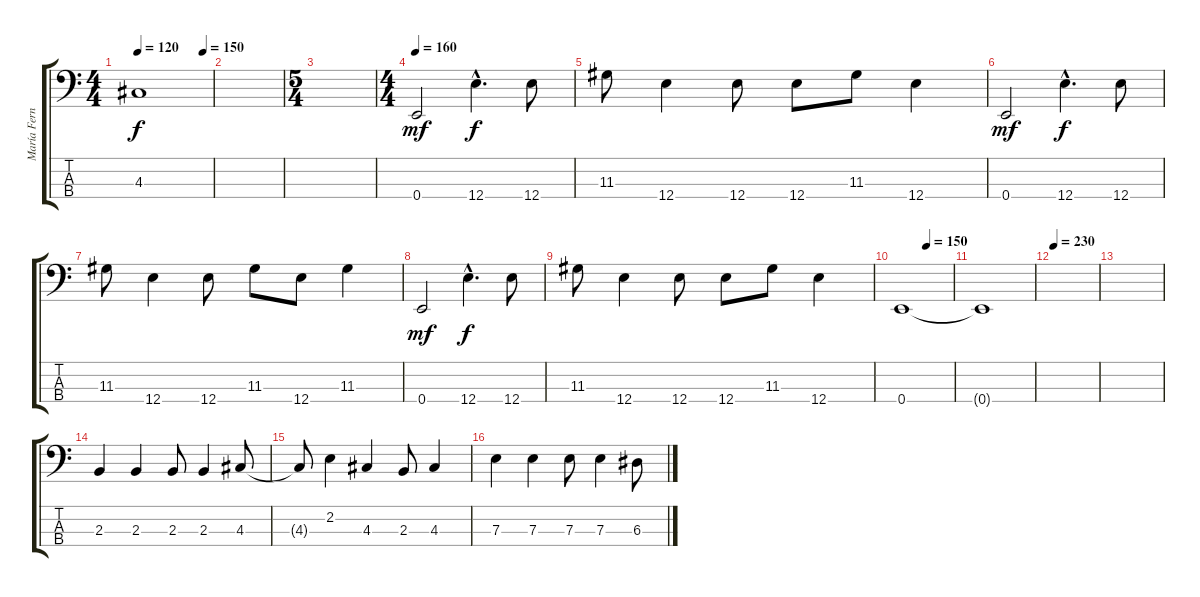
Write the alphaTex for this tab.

\track ("María Fernanda (bajo)" "María Fern") {instrument electricbassfinger}
\staff {score tabs}
\tuning (G2 D2 A1 E1) {hide}
\ts (4 4)
\tempo 120
\tempo (150 0.875)
\clef f4
\ks c
4.3{t}.1{dy f} |
|
\ts (5 4)
|
\ts (4 4)
\tempo 160
0.4.2{dy mf} 12.4{hac}.4{d dy f} 12.4.8 |
11.3.8 12.4.4 12.4.8 12.4.8 11.3.8 12.4.4 |
0.4.2{dy mf} 12.4{hac}.4{d dy f} 12.4.8 |
11.3.8 12.4.4 12.4.8 11.3.8 12.4.8 11.3.4 |
0.4.2{dy mf} 12.4{hac}.4{d dy f} 12.4.8 |
11.3.8 12.4.4 12.4.8 12.4.8 11.3.8 12.4.4 |
\tempo (150 0.5)
0.4.1 |
0.4{t}.1 |
\tempo 230
|
|
2.3.4 2.3.4 2.3.8 2.3.4 4.3.8 |
4.3{t}.8 2.2.4 4.3.4 2.3.8 4.3.4 |
7.3.4 7.3.4 7.3.8 7.3.4 6.3.8
